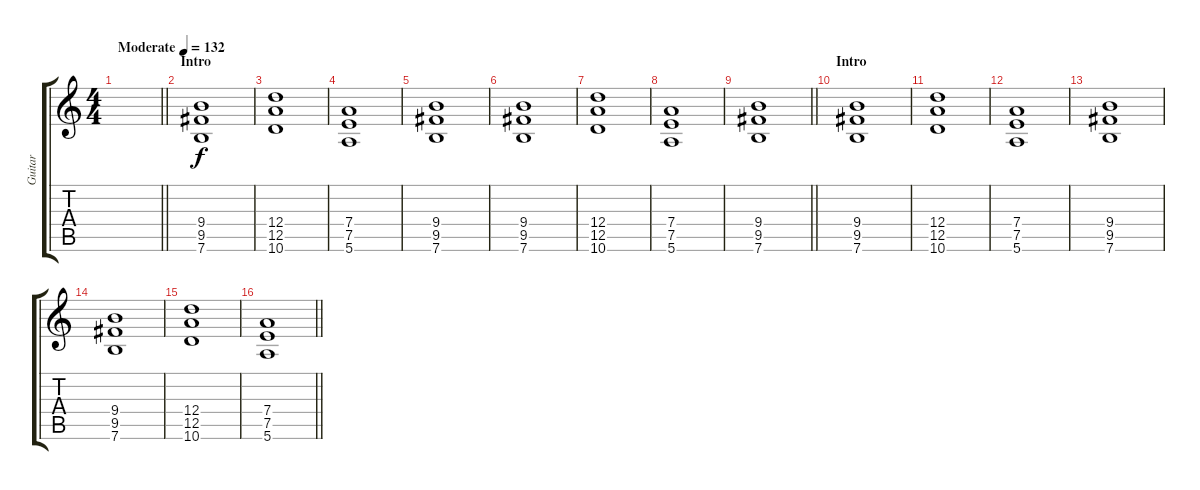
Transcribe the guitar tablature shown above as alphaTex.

\track ("Guitar" "Guitar") {instrument distortionguitar}
\staff {score tabs}
\tuning (E4 B3 G3 D3 A2 E2) {hide}
\ts (4 4)
\tempo (132 "Moderate")
\clef g2
\barLineRight lightlight
\ks c
|
\section ("" "Intro")
(9.4 9.5 7.6).1 |
(12.4 12.5 10.6).1 |
(7.4 7.5 5.6).1 |
(9.4 9.5 7.6).1 |
(9.4 9.5 7.6).1 |
(12.4 12.5 10.6).1 |
(7.4 7.5 5.6).1 |
\barLineRight lightlight
(9.4 9.5 7.6).1 |
\section ("" "Intro")
(9.4 9.5 7.6).1 |
(12.4 12.5 10.6).1 |
(7.4 7.5 5.6).1 |
(9.4 9.5 7.6).1 |
(9.4 9.5 7.6).1 |
(12.4 12.5 10.6).1 |
\barLineRight lightlight
(7.4 7.5 5.6).1
